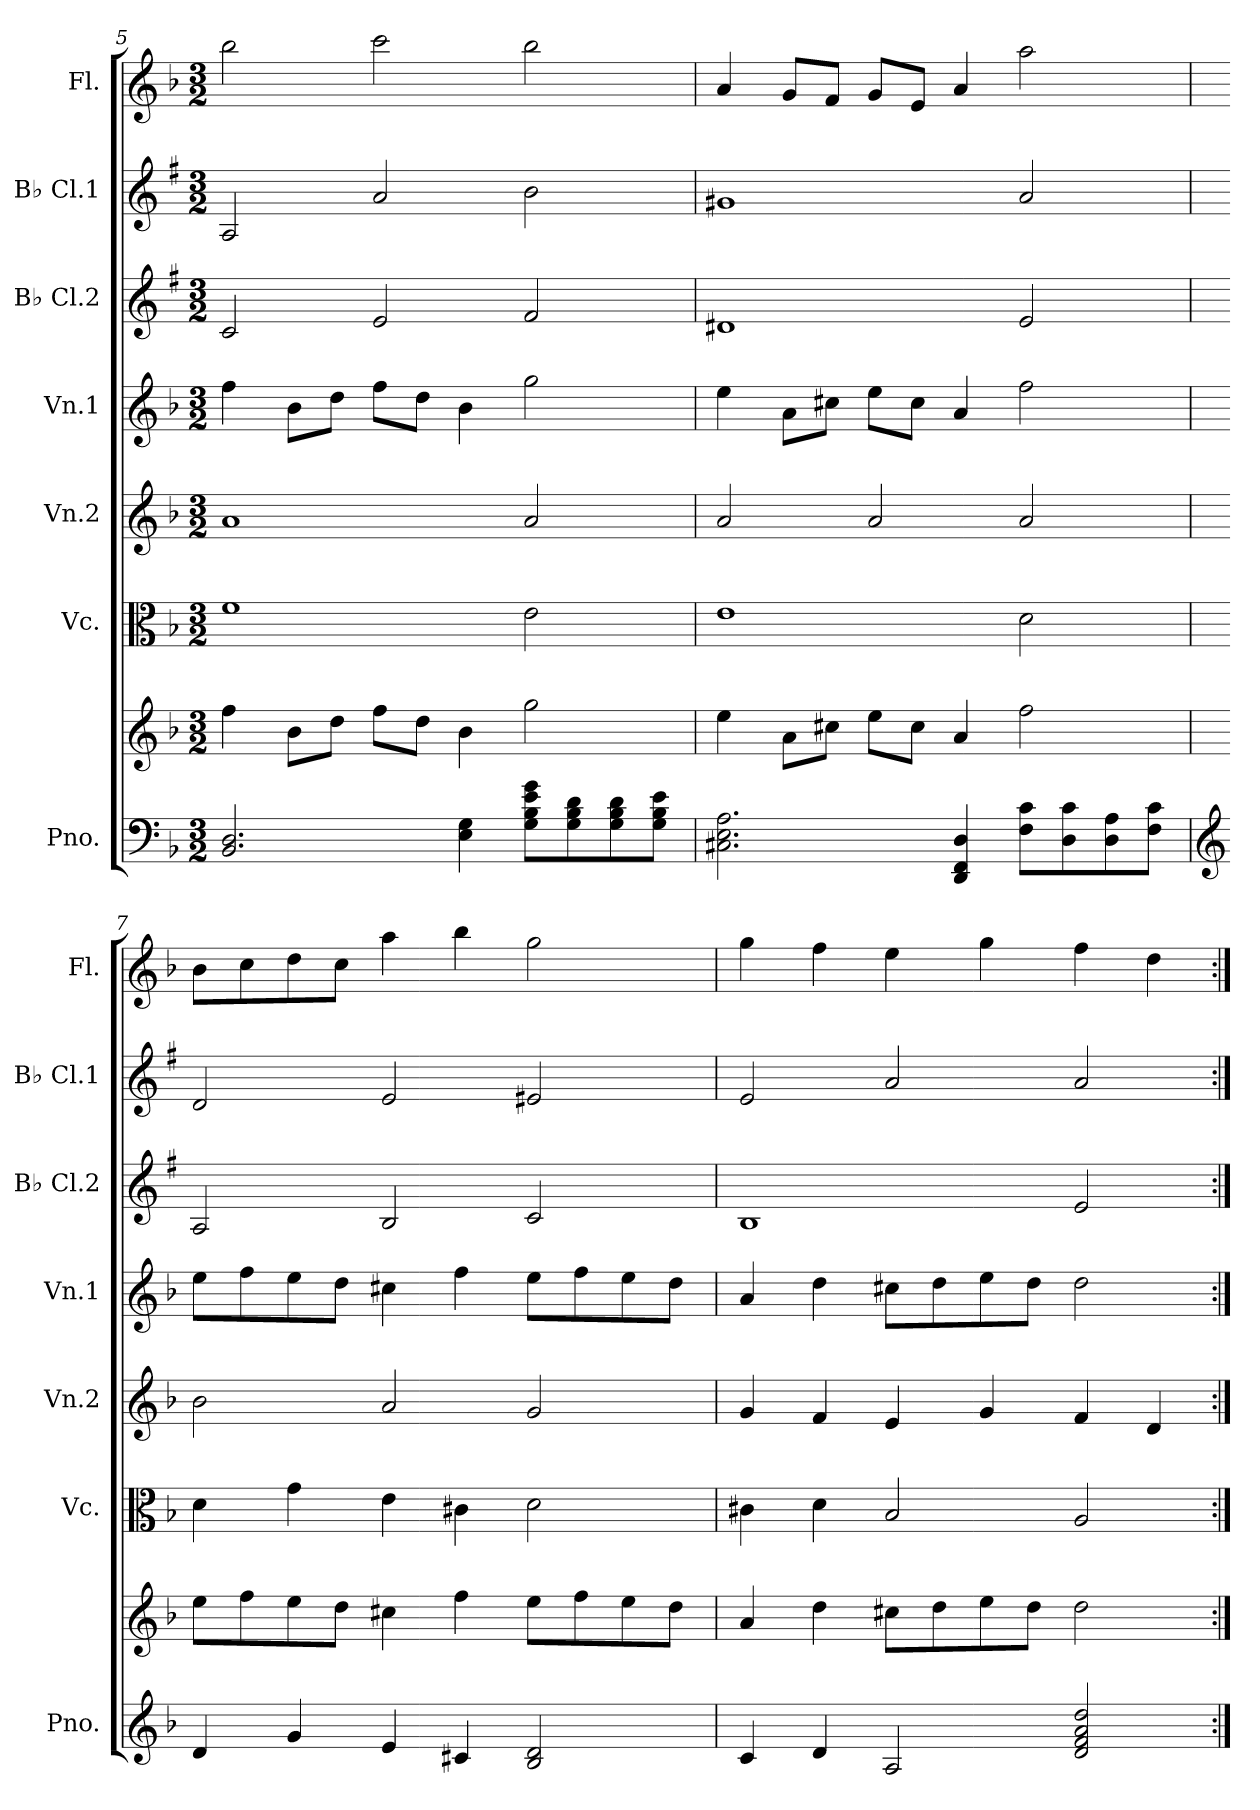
**kern	**kern	**kern	**kern	**kern	**kern	**kern	**kern
*part7	*part7	*part6	*part5	*part4	*part3	*part2	*part1
*staff8	*staff7	*staff6	*staff5	*staff4	*staff3	*staff2	*staff1
*I"Pno.	*	*I"Vc.	*I"Vn.2	*I"Vn.1	*I"B♭ Cl.2	*I"B♭ Cl.1	*I"Fl.
*I'Pno.	*	*I'Vc.	*I'Vn.2	*I'Vn.1	*I'B♭ Cl.2	*I'B♭ Cl.1	*I'Fl.
*clefF4	*clefG2	*clefC3	*clefG2	*clefG2	*clefG2	*clefG2	*clefG2
*	*	*	*	*	*ITrd1c2	*ITrd1c2	*
*k[b-]	*k[b-]	*k[b-]	*k[b-]	*k[b-]	*k[b-]	*k[b-]	*k[b-]
*M3/2	*M3/2	*M3/2	*M3/2	*M3/2	*M3/2	*M3/2	*M3/2
=5	=5	=5	=5	=5	=5	=5	=5
2.BB-/ 2.D/	4ff\	1f	1a	4ff\	2B-/	2G/	2bb-\
.	8b-\L	.	.	8b-\L	.	.	.
.	8dd\J	.	.	8dd\J	.	.	.
.	8ff\L	.	.	8ff\L	2d/	2g/	2ccc\
.	8dd\J	.	.	8dd\J	.	.	.
4E\ 4G\	4b-\	.	.	4b-\	.	.	.
8G\ 8B-\ 8e\ 8g\L	2gg\	2e\	2a/	2gg\	2e/	2a\	2bb-\
8G\ 8B-\ 8d\	.	.	.	.	.	.	.
8G\ 8B-\ 8d\	.	.	.	.	.	.	.
8G\ 8B-\ 8e\J	.	.	.	.	.	.	.
=6	=6	=6	=6	=6	=6	=6	=6
2.C#X\ 2.E\ 2.A\	4ee\	1e	2a/	4ee\	1c#X	1f#X	4a/
.	8a\L	.	.	8a\L	.	.	8g/L
.	8cc#X\J	.	.	8cc#X\J	.	.	8f/J
.	8ee\L	.	2a/	8ee\L	.	.	8g/L
.	8cc#\J	.	.	8cc#\J	.	.	8e/J
4DD/ 4FF/ 4D/	4a/	.	.	4a/	.	.	4a/
8F\ 8c\L	2ff\	2d\	2a/	2ff\	2d/	2g/	2aa\
8D\ 8c\	.	.	.	.	.	.	.
8D\ 8A\	.	.	.	.	.	.	.
8F\ 8c\J	.	.	.	.	.	.	.
!!LO:PB:g=z
=7	=7	=7	=7	=7	=7	=7	=7
*clefG2	*	*	*	*	*	*	*
4d/	8ee\L	4d\	2b-\	8ee\L	2G/	2c/	8b-\L
.	8ff\	.	.	8ff\	.	.	8cc\
4g/	8ee\	4g\	.	8ee\	.	.	8dd\
.	8dd\J	.	.	8dd\J	.	.	8cc\J
4e/	4cc#X\	4e\	2a/	4cc#X\	2A/	2d/	4aa\
4c#X/	4ff\	4c#X\	.	4ff\	.	.	4bb-\
2B-/ 2d/	8ee\L	2d\	2g/	8ee\L	2B-/	2d#X/	2gg\
.	8ff\	.	.	8ff\	.	.	.
.	8ee\	.	.	8ee\	.	.	.
.	8dd\J	.	.	8dd\J	.	.	.
=8	=8	=8	=8	=8	=8	=8	=8
4c/	4a/	4c#X\	4g/	4a/	1A	2d/	4gg\
4d/	4dd\	4d\	4f/	4dd\	.	.	4ff\
2A/	8cc#X\L	2B-/	4e/	8cc#X\L	.	2g/	4ee\
.	8dd\	.	.	8dd\	.	.	.
.	8ee\	.	4g/	8ee\	.	.	4gg\
.	8dd\J	.	.	8dd\J	.	.	.
2d/ 2f/ 2a/ 2dd/	2dd\	2A/	4f/	2dd\	2d/	2g/	4ff\
.	.	.	4d/	.	.	.	4dd\
=:|!	=:|!	=:|!	=:|!	=:|!	=:|!	=:|!	=:|!
*-	*-	*-	*-	*-	*-	*-	*-
